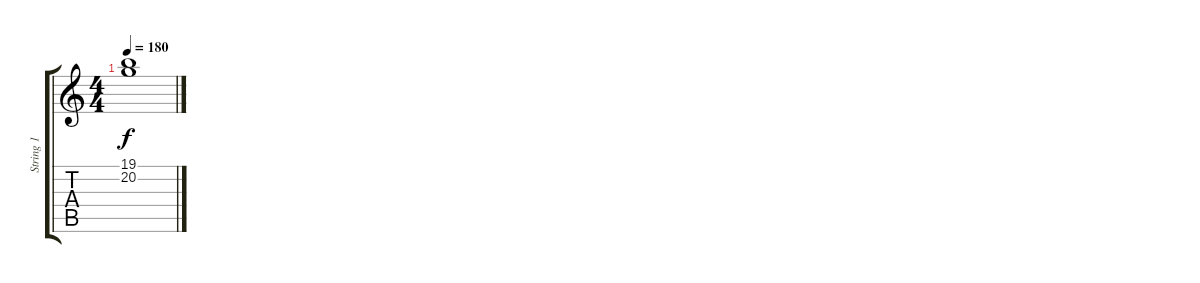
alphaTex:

\track ("String 1" "String 1") {instrument stringensemble1}
\staff {score tabs}
\tuning (E4 B3 G3 D3 A2 E2) {hide}
\ts (4 4)
\tempo 180
\clef g2
\ks c
(19.1{t} 20.2{t}).1{dy f}
